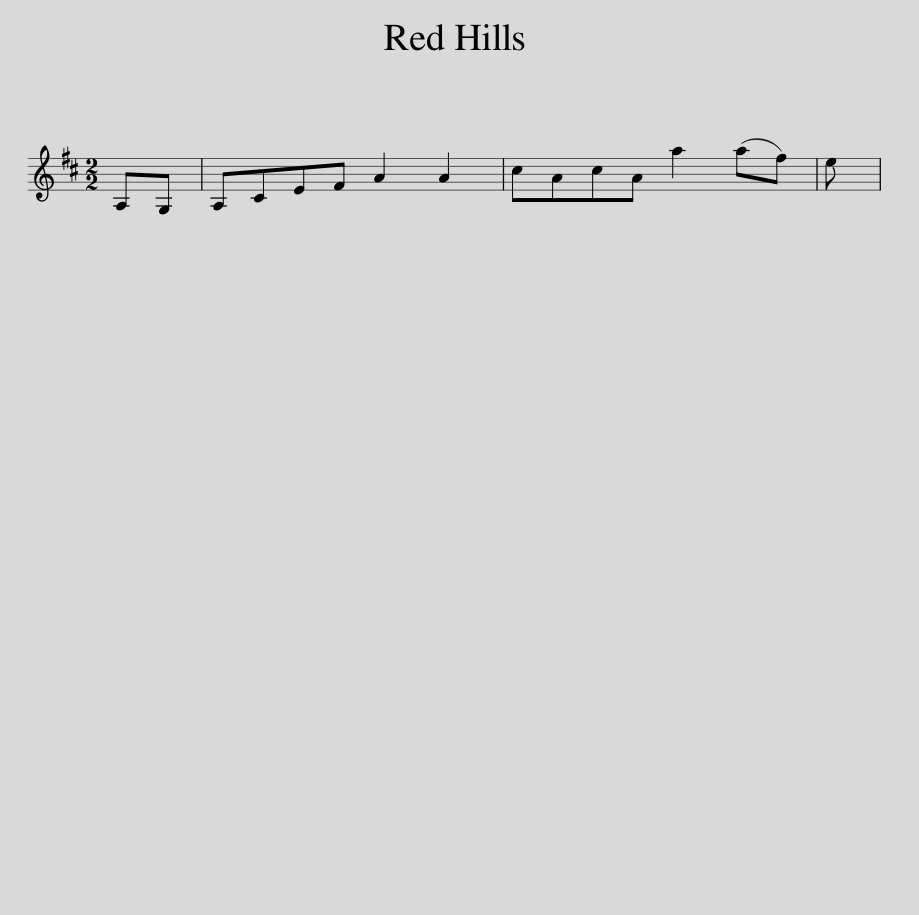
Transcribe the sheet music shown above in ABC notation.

X:1
L:1/8
M:2/2
I:linebreak $
K:D
V:1 treble
V:1
 A,G, | A,CEF A2 A2 | cAcA a2 (af) | e | %4
